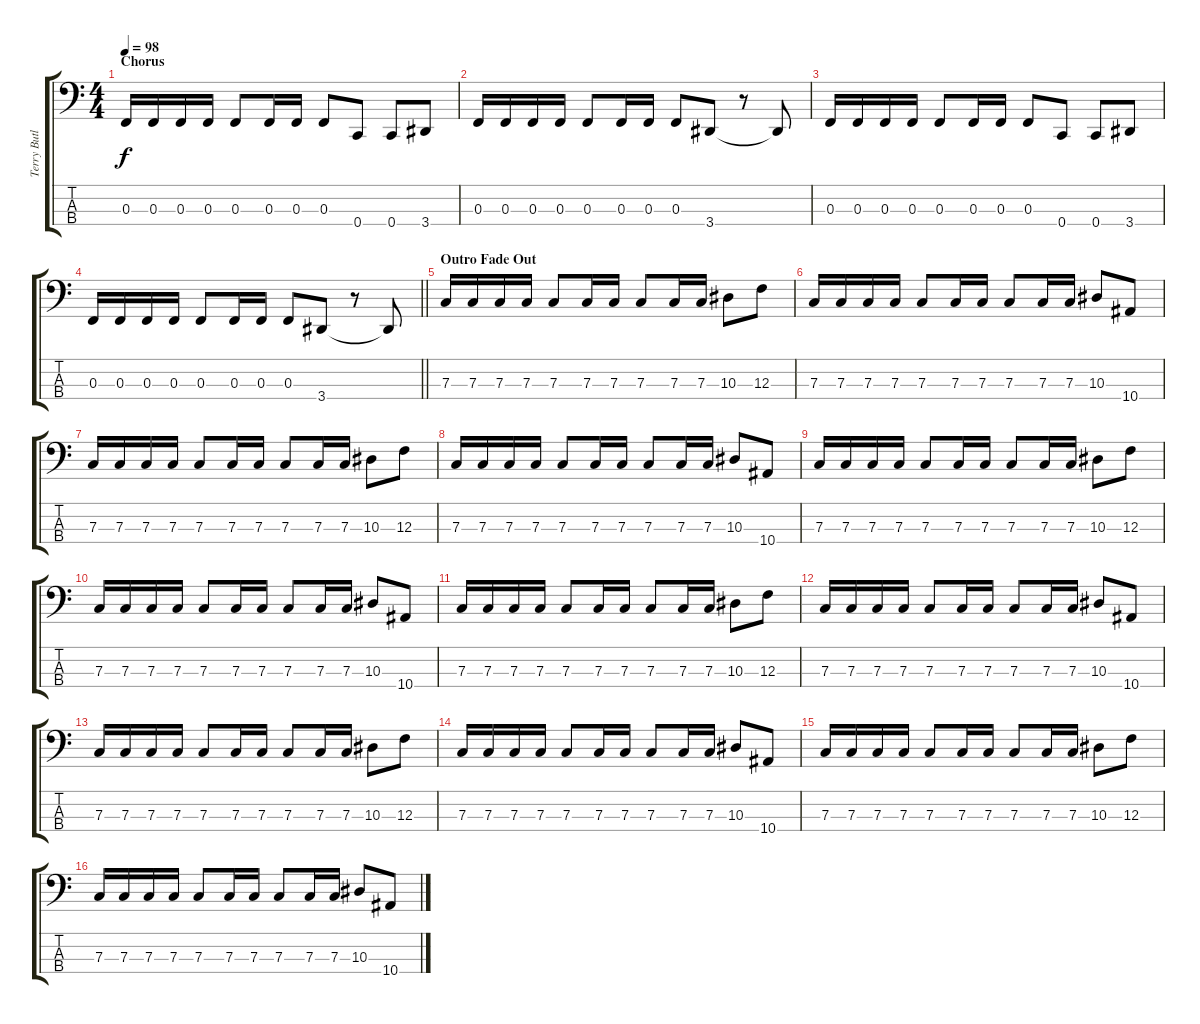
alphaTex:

\track ("Terry Butler" "Terry Butl") {instrument electricbassfinger}
\staff {score tabs}
\tuning (Eb2 Bb1 F1 C1) {hide}
\ts (4 4)
\section ("" "Chorus")
\tempo 98
\clef f4
\ks c
0.3.16{dy f} 0.3.16 0.3.16 0.3.16 0.3.8 0.3.16 0.3.16 0.3.8 0.4.8 0.4.8 3.4.8 |
0.3.16 0.3.16 0.3.16 0.3.16 0.3.8 0.3.16 0.3.16 0.3.8 3.4.8 r.8 3.4{t}.8 |
0.3.16 0.3.16 0.3.16 0.3.16 0.3.8 0.3.16 0.3.16 0.3.8 0.4.8 0.4.8 3.4.8 |
\barLineRight lightlight
0.3.16 0.3.16 0.3.16 0.3.16 0.3.8 0.3.16 0.3.16 0.3.8 3.4.8 r.8 3.4{t}.8 |
\section ("" "Outro Fade Out")
7.3.16 7.3.16 7.3.16 7.3.16 7.3.8 7.3.16 7.3.16 7.3.8 7.3.16 7.3.16 10.3.8 12.3.8 |
7.3.16 7.3.16 7.3.16 7.3.16 7.3.8 7.3.16 7.3.16 7.3.8 7.3.16 7.3.16 10.3.8 10.4.8 |
7.3.16 7.3.16 7.3.16 7.3.16 7.3.8 7.3.16 7.3.16 7.3.8 7.3.16 7.3.16 10.3.8 12.3.8 |
7.3.16 7.3.16 7.3.16 7.3.16 7.3.8 7.3.16 7.3.16 7.3.8 7.3.16 7.3.16 10.3.8 10.4.8 |
7.3.16 7.3.16 7.3.16 7.3.16 7.3.8 7.3.16 7.3.16 7.3.8 7.3.16 7.3.16 10.3.8 12.3.8 |
7.3.16 7.3.16 7.3.16 7.3.16 7.3.8 7.3.16 7.3.16 7.3.8 7.3.16 7.3.16 10.3.8 10.4.8 |
7.3.16 7.3.16 7.3.16 7.3.16 7.3.8 7.3.16 7.3.16 7.3.8 7.3.16 7.3.16 10.3.8 12.3.8 |
7.3.16 7.3.16 7.3.16 7.3.16 7.3.8 7.3.16 7.3.16 7.3.8 7.3.16 7.3.16 10.3.8 10.4.8 |
7.3.16 7.3.16 7.3.16 7.3.16 7.3.8 7.3.16 7.3.16 7.3.8 7.3.16 7.3.16 10.3.8 12.3.8 |
7.3.16 7.3.16 7.3.16 7.3.16 7.3.8 7.3.16 7.3.16 7.3.8 7.3.16 7.3.16 10.3.8 10.4.8 |
7.3.16 7.3.16 7.3.16 7.3.16 7.3.8 7.3.16 7.3.16 7.3.8 7.3.16 7.3.16 10.3.8 12.3.8 |
7.3.16 7.3.16 7.3.16 7.3.16 7.3.8 7.3.16 7.3.16 7.3.8 7.3.16 7.3.16 10.3.8 10.4.8
